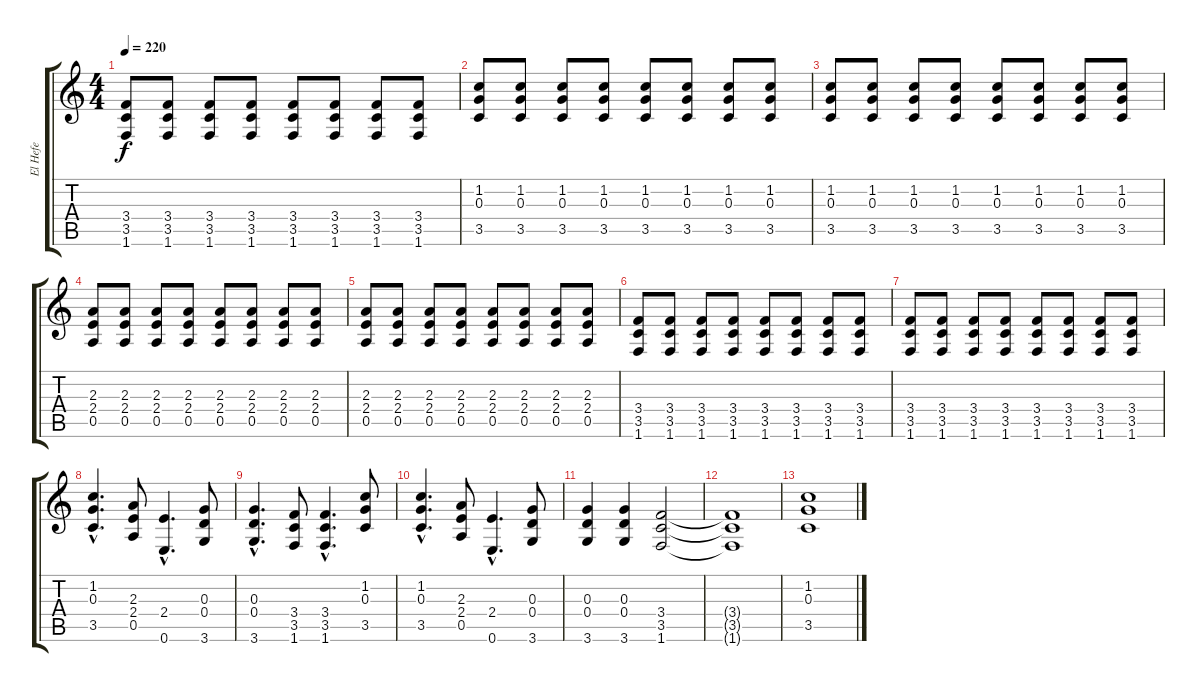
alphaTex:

\track ("El Hefe" "El Hefe") {instrument overdrivenguitar}
\staff {score tabs}
\tuning (E4 B3 G3 D3 A2 E2) {hide}
\ts (4 4)
\tempo 220
\clef g2
\ks c
(3.4 3.5 1.6).8{dy f} (3.4 3.5 1.6).8 (3.4 3.5 1.6).8 (3.4 3.5 1.6).8 (3.4 3.5 1.6).8 (3.4 3.5 1.6).8 (3.4 3.5 1.6).8 (3.4 3.5 1.6).8 |
(1.2 0.3 3.5).8 (1.2 0.3 3.5).8 (1.2 0.3 3.5).8 (1.2 0.3 3.5).8 (1.2 0.3 3.5).8 (1.2 0.3 3.5).8 (1.2 0.3 3.5).8 (1.2 0.3 3.5).8 |
(1.2 0.3 3.5).8 (1.2 0.3 3.5).8 (1.2 0.3 3.5).8 (1.2 0.3 3.5).8 (1.2 0.3 3.5).8 (1.2 0.3 3.5).8 (1.2 0.3 3.5).8 (1.2 0.3 3.5).8 |
(2.3 2.4 0.5).8 (2.3 2.4 0.5).8 (2.3 2.4 0.5).8 (2.3 2.4 0.5).8 (2.3 2.4 0.5).8 (2.3 2.4 0.5).8 (2.3 2.4 0.5).8 (2.3 2.4 0.5).8 |
(2.3 2.4 0.5).8 (2.3 2.4 0.5).8 (2.3 2.4 0.5).8 (2.3 2.4 0.5).8 (2.3 2.4 0.5).8 (2.3 2.4 0.5).8 (2.3 2.4 0.5).8 (2.3 2.4 0.5).8 |
(3.4 3.5 1.6).8 (3.4 3.5 1.6).8 (3.4 3.5 1.6).8 (3.4 3.5 1.6).8 (3.4 3.5 1.6).8 (3.4 3.5 1.6).8 (3.4 3.5 1.6).8 (3.4 3.5 1.6).8 |
(3.4 3.5 1.6).8 (3.4 3.5 1.6).8 (3.4 3.5 1.6).8 (3.4 3.5 1.6).8 (3.4 3.5 1.6).8 (3.4 3.5 1.6).8 (3.4 3.5 1.6).8 (3.4 3.5 1.6).8 |
(1.2{hac} 0.3{hac} 3.5{hac}).4{d} (2.3 2.4 0.5).8 (2.4{hac} 0.6{hac}).4{d} (0.3 0.4 3.6).8 |
(0.3{hac} 0.4{hac} 3.6{hac}).4{d} (3.4 3.5 1.6).8 (3.4{hac} 3.5{hac} 1.6{hac}).4{d} (1.2 0.3 3.5).8 |
(1.2{hac} 0.3{hac} 3.5{hac}).4{d} (2.3 2.4 0.5).8 (2.4{hac} 0.6{hac}).4{d} (0.3 0.4 3.6).8 |
(0.3 0.4 3.6).4 (0.3 0.4 3.6).4 (3.4 3.5 1.6).2 |
(3.4{t} 3.5{t} 1.6{t}).1 |
(1.2 0.3 3.5).1
